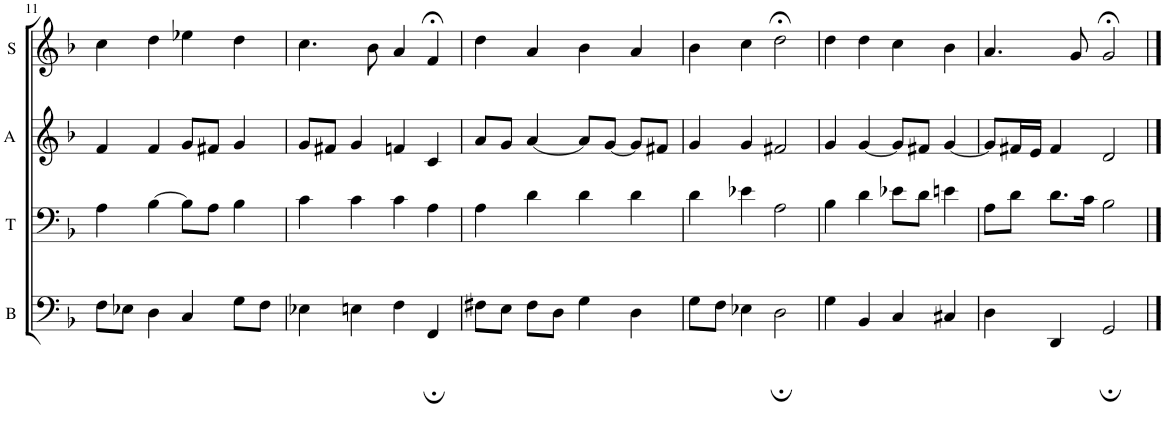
**kern	**kern	**kern	**kern
*part4	*part3	*part2	*part1
*staff4	*staff3	*staff2	*staff1
*I"B	*I"T	*I"A	*I"S
*I'B	*I'T	*I'A	*I'S
!!LO:PB:g=z
*clefF4	*clefF4	*clefG2	*clefG2
*k[b-]	*k[b-]	*k[b-]	*k[b-]
=11	=11	=11	=11
8F\L	4A\	4f/	4cc\
8E-X\J	.	.	.
4D\	[4B-\	4f/	4dd\
4C/	8B-\L]	8g/L	4ee-X\
.	8A\J	8f#X/J	.
8G\L	4B-\	4g/	4dd\
8F\J	.	.	.
=12	=12	=12	=12
4E-X\	4c\	8g/L	4.cc\
.	.	8f#X/J	.
4En\	4c\	4g/	.
.	.	.	8b-\
4F\	4c\	4fn/	4a/
4FF;/	4A\	4c/	4f;</
=13	=13	=13	=13
8F#X\L	4A\	8a/L	4dd\
8E\J	.	8g/J	.
8F#\L	4d\	[4a/	4a/
8D\J	.	.	.
4G\	4d\	8a/L]	4b-\
.	.	[8g/J	.
4D\	4d\	8g/L]	4a/
.	.	8f#X/J	.
=14	=14	=14	=14
8G\L	4d\	4g/	4b-\
8F\J	.	.	.
4E-X\	4e-X\	4g/	4cc\
2D;\	2A\	2f#X/	2dd;<\
=15	=15	=15	=15
4G\	4B-\	4g/	4dd\
4BB-/	4d\	[4g/	4dd\
4C/	8e-X\L	8g/L]	4cc\
.	8d\J	8f#X/J	.
4C#X/	4en\	[4g/	4b-\
=16	=16	=16	=16
4D\	8A\L	8g/L]	4.a/
.	8d\J	16f#X/L	.
.	.	16e/JJ	.
4DD/	8.d\L	4f#/	.
.	.	.	8g/
.	16c\Jk	.	.
2GG;/	2B-\	2d/	2g;</
==	==	==	==
*-	*-	*-	*-
